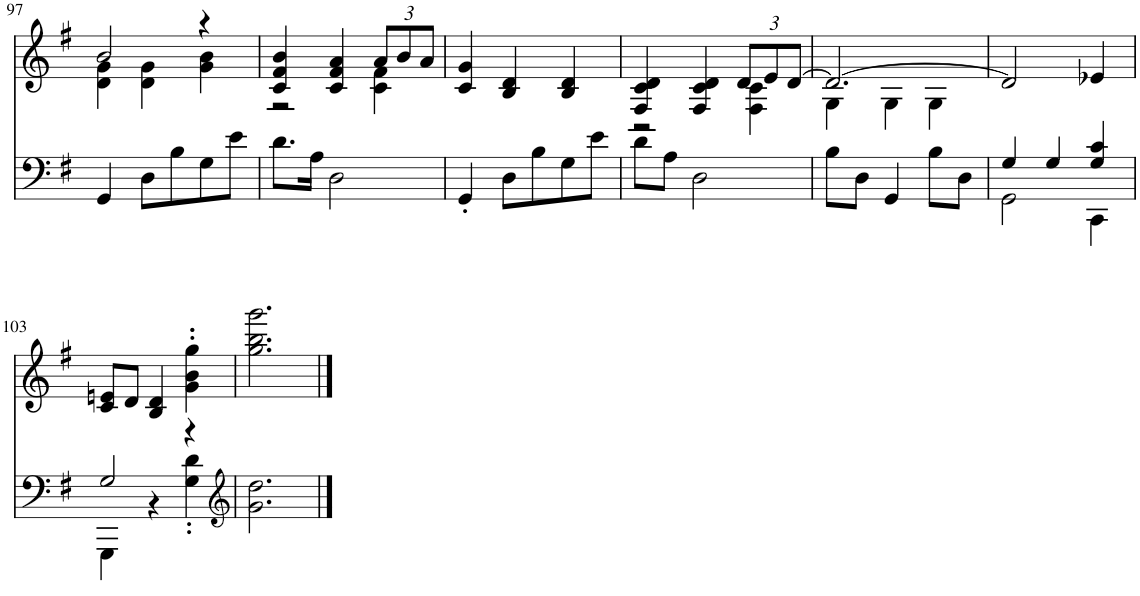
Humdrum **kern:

**kern	**kern
*part2	*part1
*staff2	*staff1
*I"piano	*I"piano
*I'Pno	*I'Pno
!!LO:PB:g=z
*clefF4	*clefG2
*k[f#]	*k[f#]
*G:	*G:
*M3/4	*M3/4
=97	=97
*	*^
4GG/	2b/	4d\ 4g\
8D\L	.	4d\ 4g\
8B\	.	.
8G\	4r	4g\ 4b\
8e\J	.	.
=98	=98	=98
8.d\L	4c/ 4f#/ 4b/	2r
16A\Jk	.	.
2D\	4c/ 4f#/ 4a/	.
*	*Xbrackettup	*
.	12a/L	4c\ 4f#\
.	12b/	.
.	12a/J	.
*	*v	*v
=99	=99
4GG'/	4c/ 4g/
8D\L	4B/ 4d/
8B\	.
8G\	4B/ 4d/
8e\J	.
=100	=100
*	*^
8d\L	4F#/ 4c/ 4d/	2r
8A\J	.	.
2D\	4F#/ 4c/ 4d/	.
.	12d/L	4F#\ 4c\
.	12e/	.
.	[12d/J	.
=101	=101	=101
8B\L	2.d/_	4G\
8D\J	.	.
4GG/	.	4G\
8B\L	.	4G\
8D\J	.	.
*	*v	*v
=102	=102
*^	*
4G/	2GG\	2d/]
4G/	.	.
4G/ 4c/	4CC\	4e-X/
!!LO:LB:g=z
=103	=103	=103
2G/	4GGG\	8c/ 8en/L
.	.	8d/J
.	4r	4B/ 4d/
4r	4G\' 4d\'	4g\' 4b\' 4gg\'
*v	*v	*
=104	=104
*clefG2	*
2.g\ 2.dd\	2.gg\ 2.bb\ 2.ggg\
==	==
*-	*-
